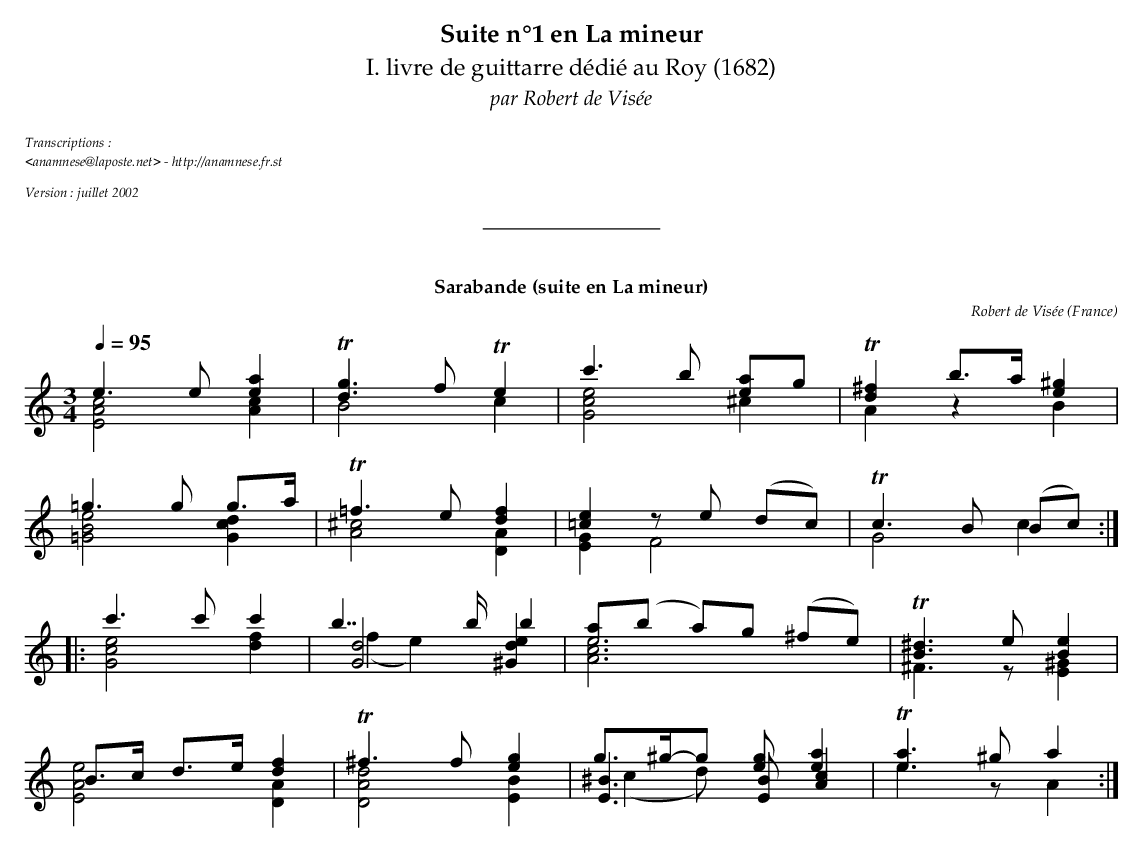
X:1
T:Sarabande (suite en La mineur)
C:Robert de Visée
O:France
M:3/4
L:1/8
Q:1/4=95
K:Am
K:C
%%staves (1 2 3)
V:1
e3 e [e2a2] | !trill![d3g3] f !trill!e2 | c'3 b [ea]g | !trill![d2^f2] b>a [e2^g2] |
=g3 g g>a | !trill!=f3 e [d2f2] | [=c2e2] z e (dc) | !trill!c3 B (Bc) :|
|:c'3 c' c'2 | b2>>b2 b2 | [ea](b a)g (^fe) | !trill![B3^d3] e [B2e2] |
B>c d>e [d2f2] | !trill!^f3 f [e2g2] | g>^g-g [eg] [e2a2] |!trill! [e3a3] ^g a2 :|
V:2
[E4A4c4] [A2c2] | B4 c2 | [G4c4e4] ^c2 | A2 z2 B2 |
[=G4B4e4] [G2c2d2] | [A4^c4] [D2A2] | [E2G2] F4 | G4 c2 :|
|: [G4c4e4] [d2f2] |[G4d4] [^G2d2e2] | [A6c6e6] | ^F3 z [E2^G2] |
[E4A4e4] [D2A2]| [D4A4d4] [E2B2] | [E3^B3] [EB] [A2c2] | e3 z A2 :|
V:3
 x6 | x6 | x6 | x6 |
 x6 | x6 | x6 | x6 :|
|:x6| (f2e2)x2| x6 | x6 |
 x6 | x6 | (c2 d) x3 | x6 :|
